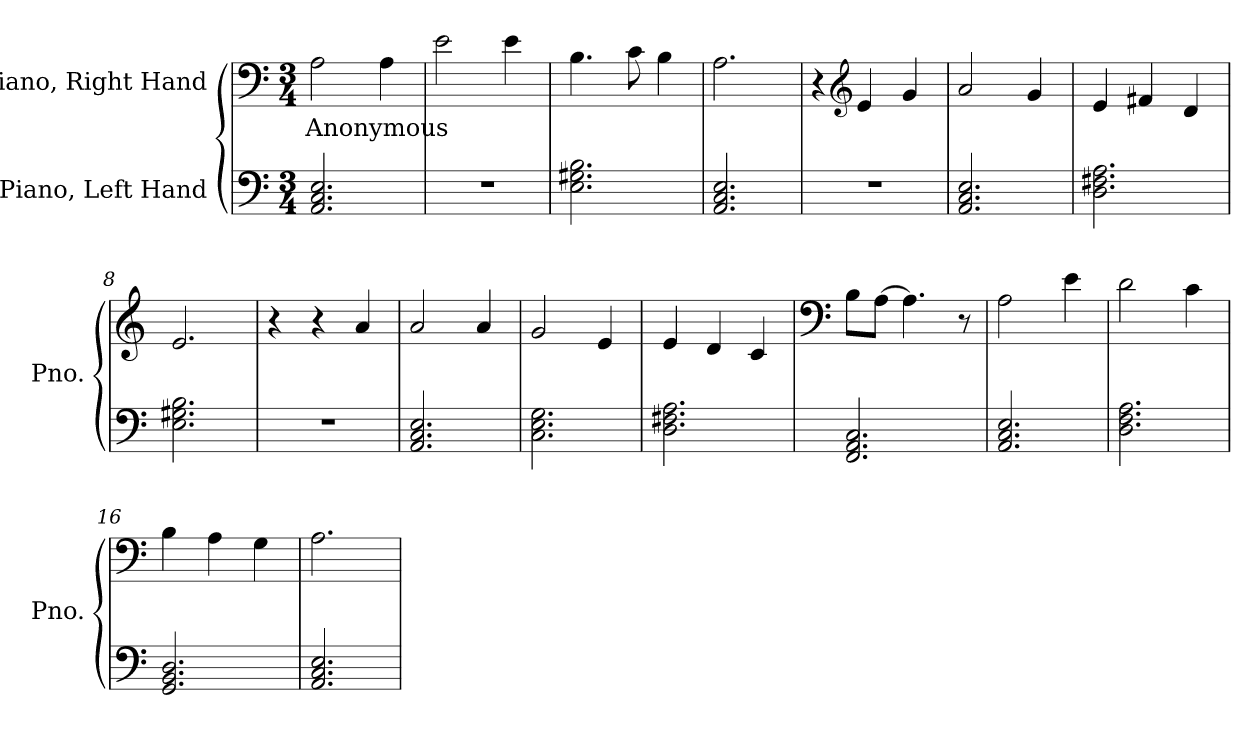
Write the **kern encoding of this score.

**kern	**kern	**text
*part2	*part1	*part1
*staff2	*staff1	*staff1
*I"Piano, Left Hand	*I"Piano, Right Hand	*
*I'Pno.	*I'Pno.	*
*clefF4	*clefF4	*
*k[]	*k[]	*
*M3/4	*M3/4	*
*MM170	*MM170	*
=1	=1	=1
!	!	!LO:LY:b
2.AA/ 2.C/ 2.E/	2A\	Anonymous
.	4A\	.
=2	=2	=2
2.r	2e\	.
.	4e\	.
=3	=3	=3
2.E\ 2.G#X\ 2.B\	4.B\	.
.	8c\	.
.	4B\	.
=4	=4	=4
2.AA/ 2.C/ 2.E/	2.A\	.
=5	=5	=5
2.r	4r	.
*	*clefG2	*
.	4e/	.
.	4g/	.
=6	=6	=6
2.AA/ 2.C/ 2.E/	2a/	.
.	4g/	.
=7	=7	=7
2.D\ 2.F#X\ 2.A\	4e/	.
.	4f#X/	.
.	4d/	.
=8	=8	=8
2.E\ 2.G#X\ 2.B\	2.e/	.
!!LO:LB:g=z
=9	=9	=9
2.r	4r	.
.	4r	.
.	4a/	.
=10	=10	=10
2.AA/ 2.C/ 2.E/	2a/	.
.	4a/	.
=11	=11	=11
2.C\ 2.E\ 2.G\	2g/	.
.	4e/	.
=12	=12	=12
2.D\ 2.F#X\ 2.A\	4e/	.
.	4d/	.
.	4c/	.
=13	=13	=13
*	*clefF4	*
2.FF/ 2.AA/ 2.C/	8B\L	.
.	[8A\J	.
.	4.A\]	.
.	8r	.
=14	=14	=14
2.AA/ 2.C/ 2.E/	2A\	.
.	4e\	.
=15	=15	=15
2.D\ 2.F\ 2.A\	2d\	.
.	4c\	.
=16	=16	=16
2.GG/ 2.BB/ 2.D/	4B\	.
.	4A\	.
.	4G\	.
=17	=17	=17
2.AA/ 2.C/ 2.E/	2.A\	.
=	=	=
*-	*-	*-
